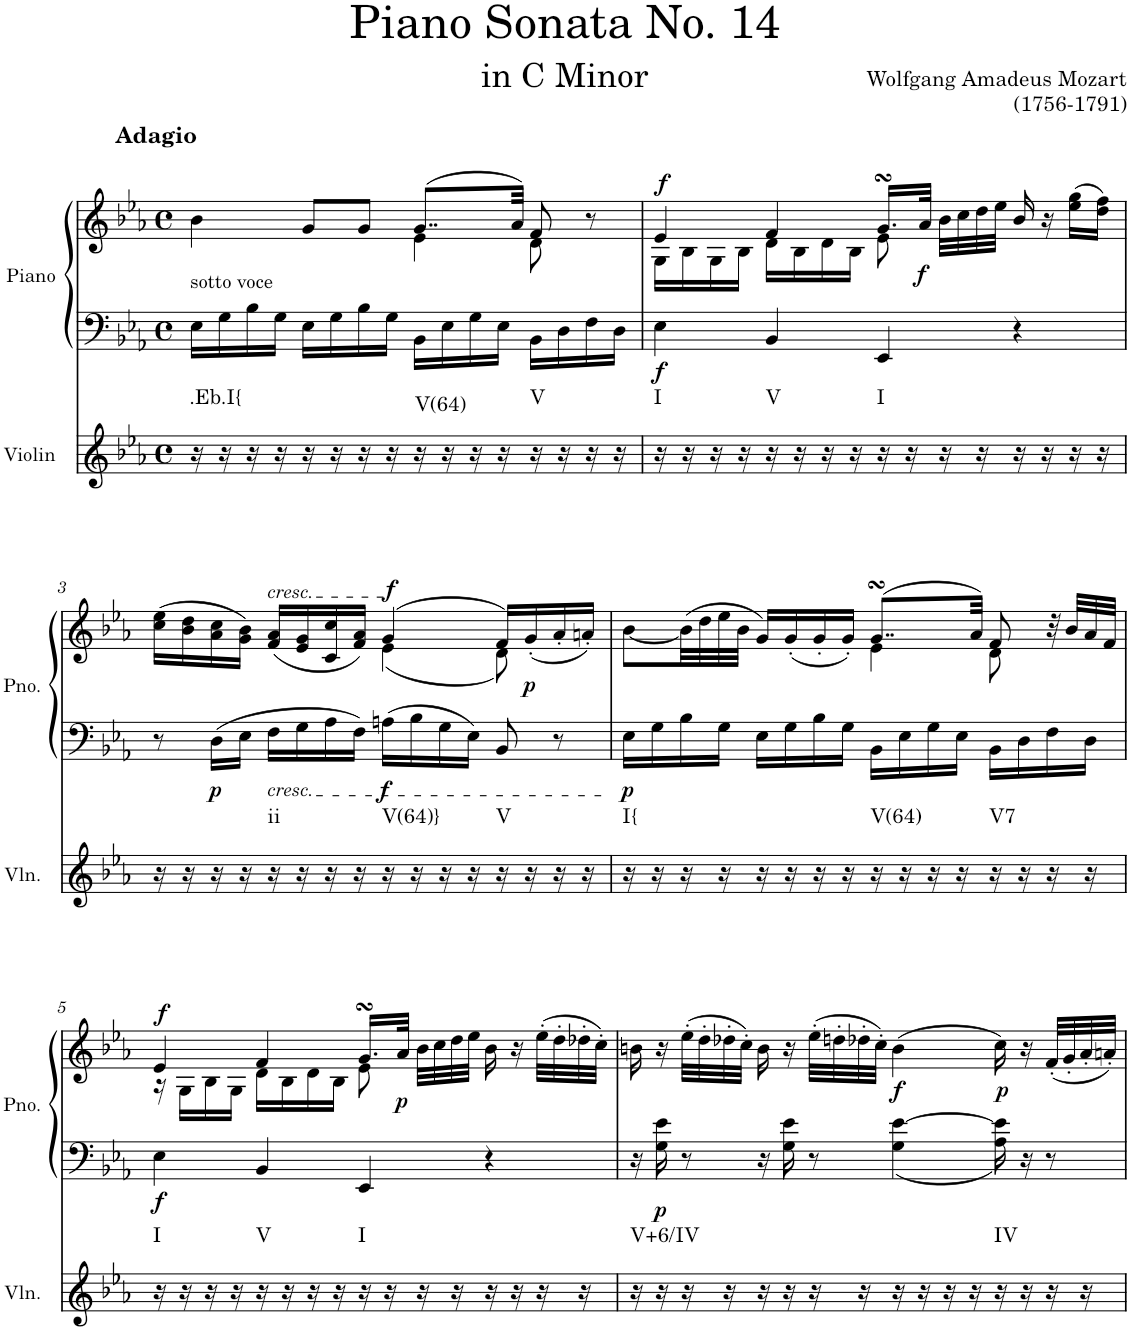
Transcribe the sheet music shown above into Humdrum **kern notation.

**kern	**harte	**kern	**kern	**dynam
*part2	*part2	*part1	*part1	*part1
*staff3	*	*staff2	*staff1	*staff1/2
*I"Violin	*	*I"Piano	*	*
*I'Vln.	*	*I'Pno.	*	*
*clefG2	*	*clefF4	*clefG2	*
*k[b-e-a-]	*	*k[b-e-a-]	*k[b-e-a-]	*
*M4/4	*	*M4/4	*M4/4	*
*met(c)	*	*met(c)	*met(c)	*
=1	=1	=1	=1	=1
*	*	*	*^	*
!	!	!	!LO:TX:a:B:t=Adagio	!	!
!	!LO:H:kt=.Eb.I{	!LO:TX:a:t=sotto voce	!	!	!
16r	N	16E-\LL	4b-\	2ryy	.
16r	.	16G\	.	.	.
16r	.	16B-\	.	.	.
16r	.	16G\JJ	.	.	.
16r	.	16E-\LL	8g/L	.	.
16r	.	16G\	.	.	.
16r	.	16B-\	8g/J	.	.
16r	.	16G\JJ	.	.	.
!	!LO:H:kt=V(64)	!	!	!	!
16r	N	16BB-\LL	(8..g/L	4e-\	.
16r	.	16E-\	.	.	.
16r	.	16G\	.	.	.
16r	.	16E-\JJ	.	.	.
.	.	.	32a-/Jkk)	.	.
!	!LO:H:kt=V	!	!	!	!
16r	N	16BB-\LL	8f/	8d\	.
16r	.	16D\	.	.	.
16r	.	16F\	8r	8ryy	.
16r	.	16D\JJ	.	.	.
=2	=2	=2	=2	=2	=2
!	!	!	!	!	!LO:DY:b=2
!	!LO:H:kt=I	!	!	!	!LO:DY:n=1:a
16r	N	4E-\	4e-/	16G\LL	f f
16r	.	.	.	16B-\	.
16r	.	.	.	16G\	.
16r	.	.	.	16B-\JJ	.
!	!LO:H:kt=V	!	!	!	!
16r	N	4BB-/	4f/	16d\LL	.
16r	.	.	.	16B-\	.
16r	.	.	.	16d\	.
16r	.	.	.	16B-\JJ	.
!	!LO:H:kt=I	!	!	!	!
16r	N	4EE-/	16.gsSsS/LL	8e-\	.
16r	.	.	.	.	.
!	!	!	!	!	!LO:DY:n=2:b
.	.	.	32a-/JJk	.	f
16r	.	.	32b-\LLL	8ryy	.
.	.	.	32cc\	.	.
16r	.	.	32dd\	.	.
.	.	.	32ee-\JJJ	.	.
16r	.	4r	16b-/	4ryy	.
16r	.	.	16r	.	.
16r	.	.	(16ee-\ 16gg\LL	.	.
16r	.	.	16dd\ 16ff\JJ)	.	.
!!LO:LB:g=z	!!
=3	=3	=3	=3	=3	=3
16r	.	8r	(16cc\ 16ee-\LL	2ryy	.
16r	.	.	16b-\ 16dd\	.	.
!	!	!	!	!	!LO:DY:b=2
16r	.	16D\LL	16a-\ 16cc\	.	p
16r	.	16E-\JJ	16g\ 16b-\JJ)	.	.
!	!	!	!LO:TX:a:i:t=cresc.	!	!
!	!LO:H:kt=ii	!LO:TX:b:i:t=cresc.	!	!	!
16r	N	16F\LL	(<16f/ 16a-/LL	.	.
16r	.	16G\	16e-/ 16g/	.	.
16r	.	16A-\	16c/ 16cc/	.	.
16r	.	16F\JJ	16f/ 16a-/JJ)	.	.
!	!	!	!	!	!LO:DY:b=2
!	!LO:H:kt=V(64)}	!	!	!	!LO:DY:n=1:a
16r	N	16An\LL	(4g/	(4e-\	f f
16r	.	16B-\	.	.	.
16r	.	16G\	.	.	.
16r	.	16E-\JJ	.	.	.
!	!LO:H:kt=V	!	!	!	!
16r	N	8BB-/	16f/LL)	8d\)	.
!	!	!	!	!	!LO:DY:n=2:b
16r	.	.	(<16g'</	.	p
16r	.	8r	16a-'</	8ryy	.
16r	.	.	16an'</JJ)	.	.
=4	=4	=4	=4	=4	=4
!	!LO:H:kt=I{	!	!	!	!LO:DY:b=2
16r	N	16E-\LL	[<8b-\L	2ryy	p
16r	.	16G\	.	.	.
16r	.	16B-\	(32b-\LL]	.	.
.	.	.	32dd\	.	.
16r	.	16G\JJ	32ee-\	.	.
.	.	.	32b-\JJJ	.	.
16r	.	16E-\LL	16g/LL)	.	.
16r	.	16G\	(<16g'</	.	.
16r	.	16B-\	16g'</	.	.
16r	.	16G\JJ	16g'</JJ)	.	.
!	!LO:H:kt=V(64)	!	!	!	!
16r	N	16BB-\LL	(8..gsSsS/L	4e-\	.
16r	.	16E-\	.	.	.
16r	.	16G\	.	.	.
16r	.	16E-\JJ	.	.	.
.	.	.	32a-/Jkk)	.	.
!	!LO:H:kt=V7	!	!	!	!
16r	N	16BB-\LL	8f/	8d\	.
16r	.	16D\	.	.	.
16r	.	16F\	32r	8ryy	.
.	.	.	32b-/LLL	.	.
16r	.	16D\JJ	32a-/	.	.
.	.	.	32f/JJJ	.	.
!!LO:LB:g=z	!!
=5	=5	=5	=5	=5	=5
!	!	!	!	!	!LO:DY:b=2
!	!LO:H:kt=I	!	!	!	!LO:DY:n=1:a
16r	N	4E-\	4e-/	16r	f f
16r	.	.	.	16G\LL	.
16r	.	.	.	16B-\	.
16r	.	.	.	16G\JJ	.
!	!LO:H:kt=V	!	!	!	!
16r	N	4BB-/	4f/	16d\LL	.
16r	.	.	.	16B-\	.
16r	.	.	.	16d\	.
16r	.	.	.	16B-\JJ	.
!	!LO:H:kt=I	!	!	!	!
16r	N	4EE-/	16.gsSsS/LL	8e-\	.
16r	.	.	.	.	.
!	!	!	!	!	!LO:DY:n=2:b
.	.	.	32a-/JJk	.	p
16r	.	.	32b-\LLL	8ryy	.
.	.	.	32cc\	.	.
16r	.	.	32dd\	.	.
.	.	.	32ee-\JJJ	.	.
16r	.	4r	16b-\	4ryy	.
16r	.	.	16r	.	.
16r	.	.	(32ee-'\LLL	.	.
.	.	.	32dd'\	.	.
16r	.	.	32dd-X'\	.	.
.	.	.	32cc'\JJJ)	.	.
*	*	*	*v	*v	*
=6	=6	=6	=6	=6
!	!LO:H:kt=V+6/IV	!	!	!
16r	N	16r	16bn\	.
!	!	!	!	!LO:DY:b=2
16r	.	16G\ 16e-\	16r	p
16r	.	8r	(32ee-'\LLL	.
.	.	.	32dd'\	.
16r	.	.	32dd-X'\	.
.	.	.	32cc'\JJJ)	.
16r	.	16r	16b\	.
16r	.	16G\ 16e-\	16r	.
16r	.	8r	(32ee-'\LLL	.
.	.	.	32ddn'\	.
16r	.	.	32dd-X'\	.
.	.	.	32cc'\JJJ)	.
!	!	!	!	!LO:DY:b
16r	.	4G\ [4e-\	(4b\	f
16r	.	.	.	.
16r	.	.	.	.
16r	.	.	.	.
!	!LO:H:kt=IV	!	!	!LO:DY:b
16r	N	16A-\ 16e-\]	16cc\)	p
16r	.	16r	16r	.
16r	.	8r	(32f'/LLL	.
.	.	.	32g'/	.
16r	.	.	32a-'/	.
.	.	.	32an'/JJJ)	.
=	=	=	=	=
*-	*-	*-	*-	*-
